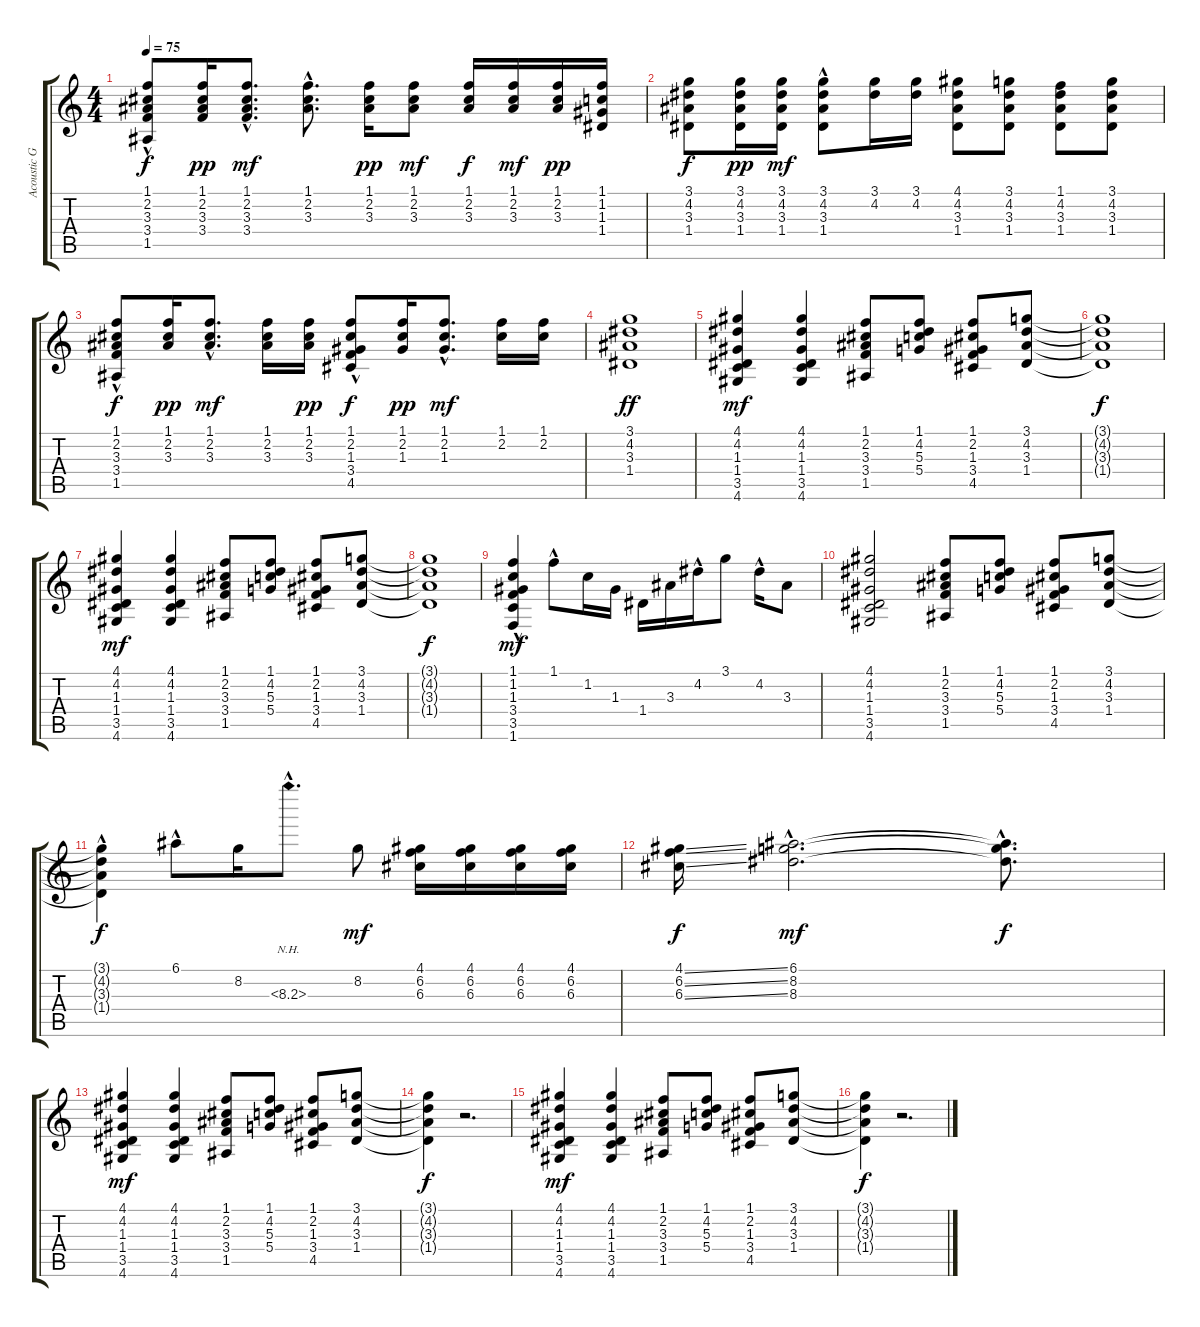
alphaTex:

\track ("Acoustic Guitar II" "Acoustic G") {instrument acousticguitarsteel}
\staff {score tabs}
\tuning (E4 B3 G3 D3 A2 E2) {hide}
\ts (4 4)
\tempo 75
\clef g2
\ks c
(1.1 2.2 3.3 3.4 1.5{hac}).8{dy f} (1.1 2.2 3.3 3.4).16{dy pp} (1.1{hac} 2.2{hac} 3.3{hac} 3.4{hac}).8{d dy mf} (1.1{hac} 2.2{hac} 3.3{hac}).8{d} (1.1 2.2 3.3).16{dy pp} (1.1 2.2 3.3).8{dy mf} (1.1 2.2 3.3).16{dy f} (1.1 2.2 3.3).16{dy mf} (1.1 2.2 3.3).16{dy pp} (1.1 1.2 1.3 1.4).16 |
(3.1 4.2 3.3 1.4).8{dy f} (3.1 4.2 3.3 1.4).16{dy pp} (3.1 4.2 3.3 1.4).16{dy mf} (3.1 4.2 3.3{hac} 1.4{hac}).8 (3.1 4.2).16 (3.1 4.2).16 (4.1 4.2 3.3 1.4).8 (3.1 4.2 3.3 1.4).8 (1.1 4.2 3.3 1.4).8 (3.1 4.2 3.3 1.4).8 |
(1.1 2.2 3.3 3.4{hac} 1.5{hac}).8{dy f} (1.1 2.2 3.3).16{dy pp} (1.1{hac} 2.2{hac} 3.3{hac}).8{d dy mf} (1.1 2.2 3.3).16 (1.1 2.2 3.3).16{dy pp} (1.1 2.2 1.3 3.4{hac} 4.5{hac}).8{dy f} (1.1 2.2 1.3).16{dy pp} (1.1{hac} 2.2{hac} 1.3).8{d dy mf} (1.1 2.2).16 (1.1 2.2).16 |
(3.1 4.2 3.3 1.4).1{dy ff} |
(4.1 4.2 1.3 1.4 3.5 4.6).4{dy mf} (4.1 4.2 1.3 1.4 3.5 4.6).4 (1.1 2.2 3.3 3.4 1.5).8 (1.1 4.2 5.3 5.4).8 (1.1 2.2 1.3 3.4 4.5).8 (3.1 4.2 3.3 1.4).8 |
(3.1{t} 4.2{t} 3.3{t} 1.4{t}).1{dy f} |
(4.1 4.2 1.3 1.4 3.5 4.6).4{dy mf} (4.1 4.2 1.3 1.4 3.5 4.6).4 (1.1 2.2 3.3 3.4 1.5).8 (1.1 4.2 5.3 5.4).8 (1.1 2.2 1.3 3.4 4.5).8 (3.1 4.2 3.3 1.4).8 |
(3.1{t} 4.2{t} 3.3{t} 1.4{t}).1{dy f} |
(1.1 1.2{hac} 1.3{hac} 3.4{hac} 3.5{hac} 1.6{hac}).4{dy mf} 1.1{hac}.8 1.2.16 1.3.16 1.4.16 3.3.16 4.2{hac}.16 3.1.8 4.2{hac}.16 3.3.8 |
(4.1 4.2 1.3 1.4 3.5 4.6).2 (1.1 2.2 3.3 3.4 1.5).8 (1.1 4.2 5.3 5.4).8 (1.1 2.2 1.3 3.4 4.5).8 (3.1 4.2 3.3 1.4).8 |
(3.1{t} 4.2{hac t} 3.3{hac t} 1.4{t}).4{dy f} 6.1{hac}.8 8.2.16 8.3{nh hac}.8{d} 8.2.8{dy mf} (4.1 6.2 6.3).16 (4.1 6.2 6.3).16 (4.1 6.2 6.3).16 (4.1 6.2 6.3).16 |
(4.1{ss} 6.2{ss} 6.3{ss}).16{dy f} (6.1{hac} 8.2{hac} 8.3{hac}).2{d dy mf} (6.1{hac t} 8.2{hac t} 8.3{hac t}).8{d dy f} |
(4.1 4.2 1.3 1.4 3.5 4.6).4{dy mf} (4.1 4.2 1.3 1.4 3.5 4.6).4 (1.1 2.2 3.3 3.4 1.5).8 (1.1 4.2 5.3 5.4).8 (1.1 2.2 1.3 3.4 4.5).8 (3.1 4.2 3.3 1.4).8 |
(3.1{t} 4.2{t} 3.3{t} 1.4{t}).4{dy f} r.2{d} |
(4.1 4.2 1.3 1.4 3.5 4.6).4{dy mf} (4.1 4.2 1.3 1.4 3.5 4.6).4 (1.1 2.2 3.3 3.4 1.5).8 (1.1 4.2 5.3 5.4).8 (1.1 2.2 1.3 3.4 4.5).8 (3.1 4.2 3.3 1.4).8 |
(3.1{t} 4.2{t} 3.3{t} 1.4{t}).4{dy f} r.2{d}
